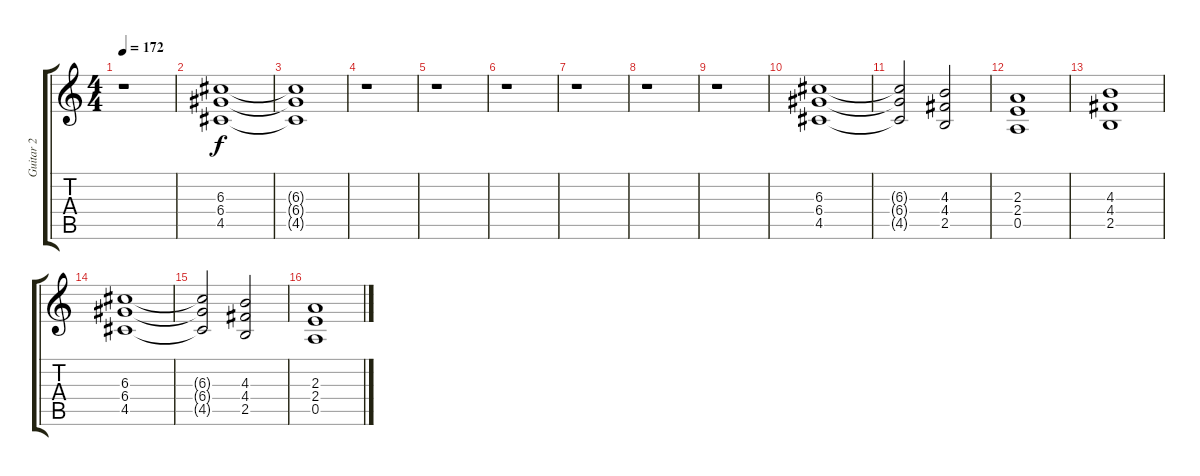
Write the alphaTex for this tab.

\track ("Guitar 2" "Guitar 2") {instrument distortionguitar}
\staff {score tabs}
\tuning (E4 B3 G3 D3 A2 E2) {hide}
\ts (4 4)
\tempo 172
\clef g2
\ks c
r.1{dy f} |
(6.3 6.4 4.5).1{volume 0} |
(6.3{t} 6.4{t} 4.5{t}).1 |
r.1 |
r.1 |
\section ("" "")
r.1 |
r.1 |
r.1 |
r.1 |
\section ("" "")
(6.3 6.4 4.5).1{volume 13} |
(6.3{t} 6.4{t} 4.5{t}).2 (4.3 4.4 2.5).2 |
(2.3 2.4 0.5).1 |
(4.3 4.4 2.5).1 |
(6.3 6.4 4.5).1 |
(6.3{t} 6.4{t} 4.5{t}).2 (4.3 4.4 2.5).2 |
(2.3 2.4 0.5).1
